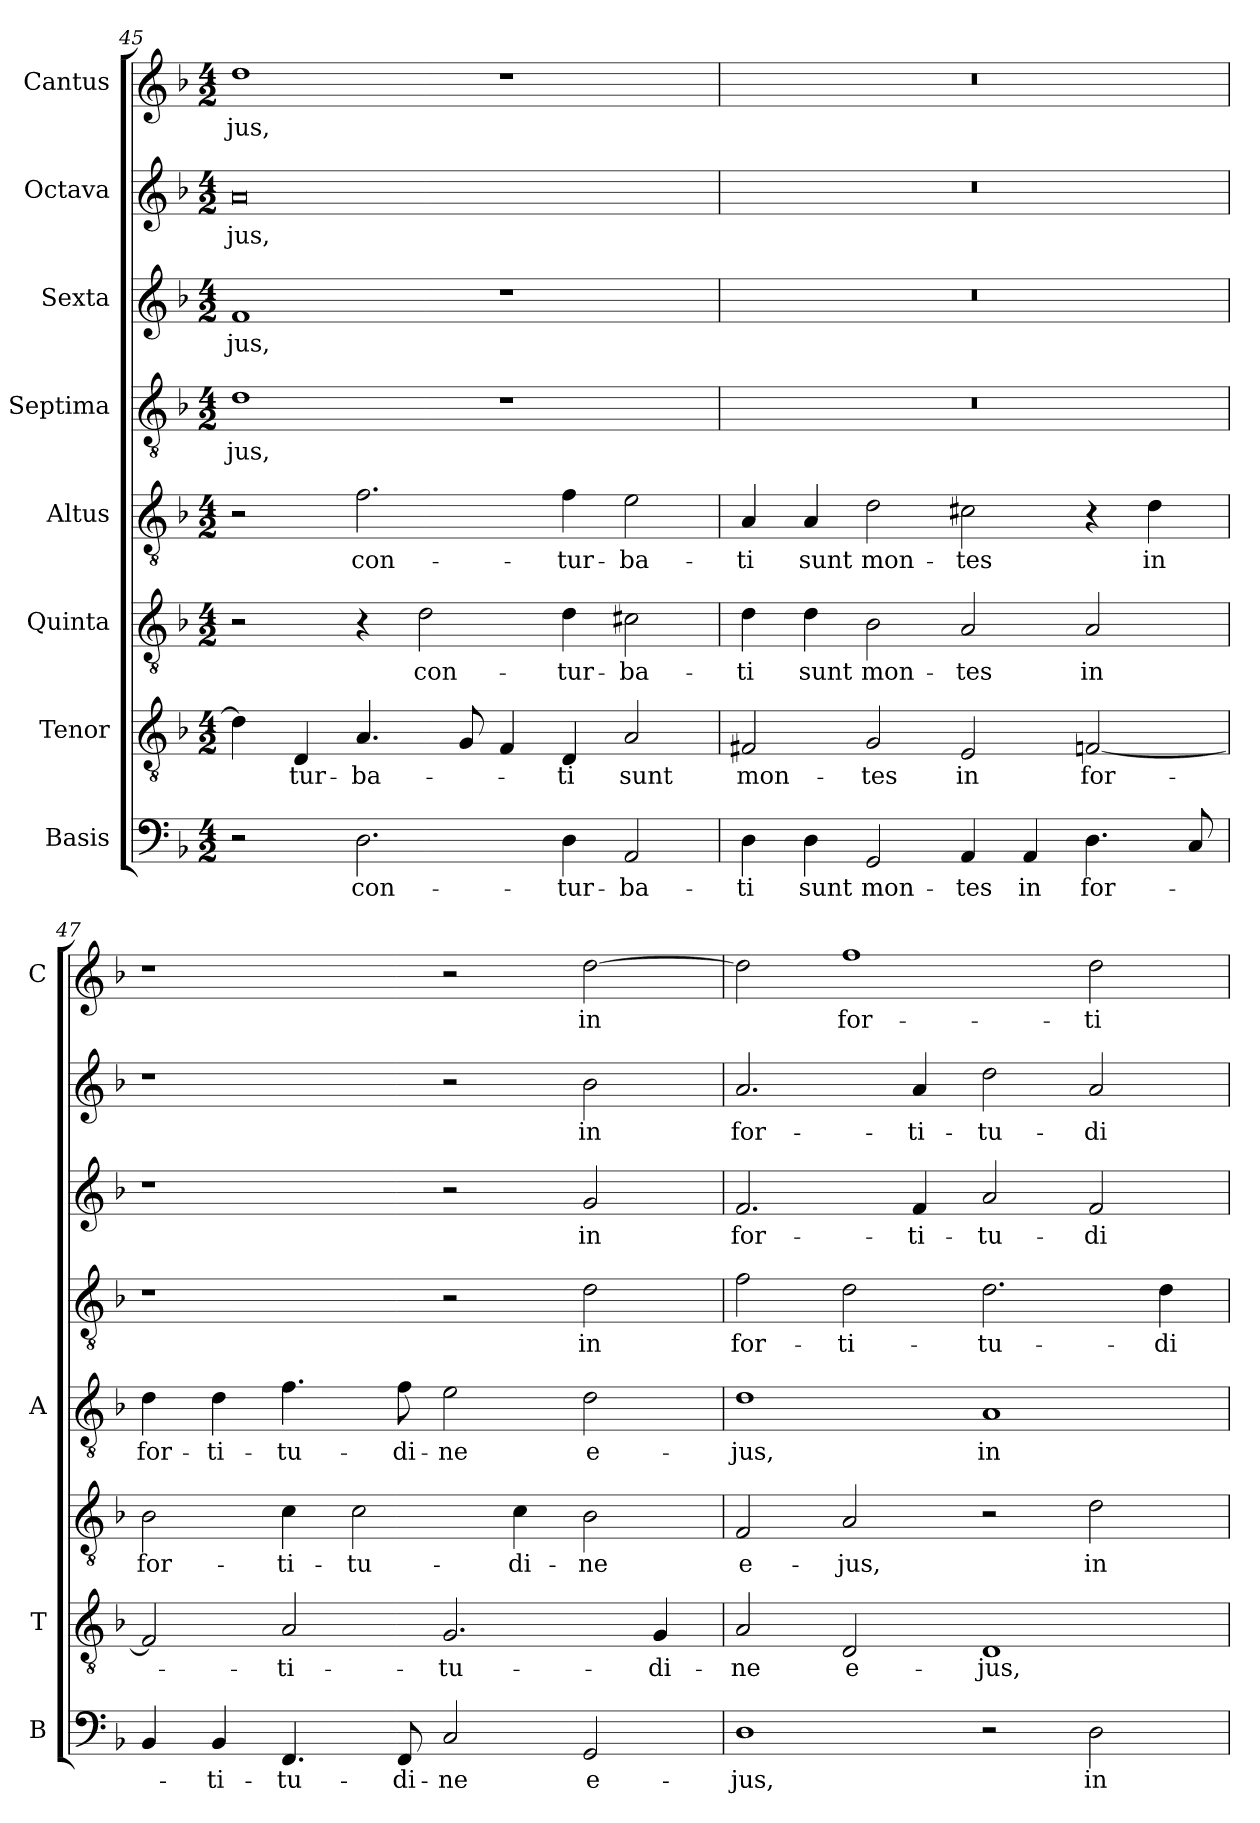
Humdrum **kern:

**kern	**text	**kern	**text	**kern	**text	**kern	**text	**kern	**text	**kern	**text	**kern	**text	**kern	**text
*part8	*part8	*part7	*part7	*part6	*part6	*part5	*part5	*part4	*part4	*part3	*part3	*part2	*part2	*part1	*part1
*staff8	*staff8	*staff7	*staff7	*staff6	*staff6	*staff5	*staff5	*staff4	*staff4	*staff3	*staff3	*staff2	*staff2	*staff1	*staff1
*I"Basis	*	*I"Tenor	*	*I"Quinta	*	*I"Altus	*	*I"Septima	*	*I"Sexta	*	*I"Octava	*	*I"Cantus	*
*I'B	*	*I'T	*	*	*	*I'A	*	*	*	*	*	*	*	*I'C	*
*clefF4	*	*clefGv2	*	*clefGv2	*	*clefGv2	*	*clefGv2	*	*clefG2	*	*clefG2	*	*clefG2	*
*k[b-]	*	*k[b-]	*	*k[b-]	*	*k[b-]	*	*k[b-]	*	*k[b-]	*	*k[b-]	*	*k[b-]	*
*F:	*	*F:	*	*F:	*	*F:	*	*F:	*	*F:	*	*F:	*	*F:	*
*M4/2	*	*M4/2	*	*M4/2	*	*M4/2	*	*M4/2	*	*M4/2	*	*M4/2	*	*M4/2	*
=45	=45	=45	=45	=45	=45	=45	=45	=45	=45	=45	=45	=45	=45	=45	=45
!	!	!	!	!	!	!	!	!	!LO:LY:b	!	!LO:LY:b	!	!LO:LY:b	!	!LO:LY:b
2r	.	4d\]	.	2r	.	2r	.	1d	-jus,	1f	-jus,	0a	-jus,	1dd	-jus,
!	!	!	!LO:LY:b	!	!	!	!	!	!	!	!	!	!	!	!
.	.	4D/	-tur-	.	.	.	.	.	.	.	.	.	.	.	.
!	!LO:LY:b	!	!LO:LY:b	!	!	!	!LO:LY:b	!	!	!	!	!	!	!	!
2.D\	con-	4.A/	-ba-	4r	.	2.f\	con-	.	.	.	.	.	.	.	.
!	!	!	!	!	!LO:LY:b	!	!	!	!	!	!	!	!	!	!
.	.	.	.	2d\	con-	.	.	.	.	.	.	.	.	.	.
.	.	8G/	.	.	.	.	.	.	.	.	.	.	.	.	.
.	.	4F/	.	.	.	.	.	1r	.	1r	.	.	.	1r	.
!	!LO:LY:b	!	!LO:LY:b	!	!LO:LY:b	!	!LO:LY:b	!	!	!	!	!	!	!	!
4D\	-tur-	4D/	-ti	4d\	-tur-	4f\	-tur-	.	.	.	.	.	.	.	.
!	!LO:LY:b	!	!LO:LY:b	!	!LO:LY:b	!	!LO:LY:b	!	!	!	!	!	!	!	!
2AA/	-ba-	2A/	sunt	2c#X\	-ba-	2e\	-ba-	.	.	.	.	.	.	.	.
!!LO:LB:g=z
=46	=46	=46	=46	=46	=46	=46	=46	=46	=46	=46	=46	=46	=46	=46	=46
!	!LO:LY:b	!	!LO:LY:b	!	!LO:LY:b	!	!LO:LY:b	!	!	!	!	!	!	!	!
4D\	-ti	2F#X/	mon-	4d\	-ti	4A/	-ti	0r	.	0r	.	0r	.	0r	.
!	!LO:LY:b	!	!	!	!LO:LY:b	!	!LO:LY:b	!	!	!	!	!	!	!	!
4D\	sunt	.	.	4d\	sunt	4A/	sunt	.	.	.	.	.	.	.	.
!	!LO:LY:b	!	!LO:LY:b	!	!LO:LY:b	!	!LO:LY:b	!	!	!	!	!	!	!	!
2GG/	mon-	2G/	-tes	2B-\	mon-	2d\	mon-	.	.	.	.	.	.	.	.
!	!LO:LY:b	!	!LO:LY:b	!	!LO:LY:b	!	!LO:LY:b	!	!	!	!	!	!	!	!
4AA/	-tes	2E/	in	2A/	-tes	2c#X\	-tes	.	.	.	.	.	.	.	.
!	!LO:LY:b	!	!	!	!	!	!	!	!	!	!	!	!	!	!
4AA/	in	.	.	.	.	.	.	.	.	.	.	.	.	.	.
!	!LO:LY:b	!	!LO:LY:b	!	!LO:LY:b	!	!	!	!	!	!	!	!	!	!
4.D\	for-	[2Fn/	for-	2A/	in	4r	.	.	.	.	.	.	.	.	.
!	!	!	!	!	!	!	!LO:LY:b	!	!	!	!	!	!	!	!
.	.	.	.	.	.	4d\	in	.	.	.	.	.	.	.	.
8C/	.	.	.	.	.	.	.	.	.	.	.	.	.	.	.
=47	=47	=47	=47	=47	=47	=47	=47	=47	=47	=47	=47	=47	=47	=47	=47
!	!	!	!	!	!LO:LY:b	!	!LO:LY:b	!	!	!	!	!	!	!	!
4BB-/	.	2F/]	.	2B-\	for-	4d\	for-	1r	.	1r	.	1r	.	1r	.
!	!LO:LY:b	!	!	!	!	!	!LO:LY:b	!	!	!	!	!	!	!	!
4BB-/	-ti-	.	.	.	.	4d\	-ti-	.	.	.	.	.	.	.	.
!	!LO:LY:b	!	!LO:LY:b	!	!LO:LY:b	!	!LO:LY:b	!	!	!	!	!	!	!	!
4.FF/	-tu-	2A/	-ti-	4c\	-ti-	4.f\	-tu-	.	.	.	.	.	.	.	.
!	!	!	!	!	!LO:LY:b	!	!	!	!	!	!	!	!	!	!
.	.	.	.	2c\	-tu-	.	.	.	.	.	.	.	.	.	.
!	!LO:LY:b	!	!	!	!	!	!LO:LY:b	!	!	!	!	!	!	!	!
8FF/	-di-	.	.	.	.	8f\	-di-	.	.	.	.	.	.	.	.
!	!LO:LY:b	!	!LO:LY:b	!	!	!	!LO:LY:b	!	!	!	!	!	!	!	!
2C/	-ne	2.G/	-tu-	.	.	2e\	-ne	2r	.	2r	.	2r	.	2r	.
!	!	!	!	!	!LO:LY:b	!	!	!	!	!	!	!	!	!	!
.	.	.	.	4c\	-di-	.	.	.	.	.	.	.	.	.	.
!	!LO:LY:b	!	!	!	!LO:LY:b	!	!LO:LY:b	!	!LO:LY:b	!	!LO:LY:b	!	!LO:LY:b	!	!LO:LY:b
2GG/	e-	.	.	2B-\	-ne	2d\	e-	2d\	in	2g/	in	2b-\	in	[2dd\	in
!	!	!	!LO:LY:b	!	!	!	!	!	!	!	!	!	!	!	!
.	.	4G/	-di-	.	.	.	.	.	.	.	.	.	.	.	.
=48	=48	=48	=48	=48	=48	=48	=48	=48	=48	=48	=48	=48	=48	=48	=48
!	!LO:LY:b	!	!LO:LY:b	!	!LO:LY:b	!	!LO:LY:b	!	!LO:LY:b	!	!LO:LY:b	!	!LO:LY:b	!	!
1D	-jus,	2A/	-ne	2F/	e-	1d	-jus,	2f\	for-	2.f/	for-	2.a/	for-	2dd\]	.
!	!	!	!LO:LY:b	!	!LO:LY:b	!	!	!	!LO:LY:b	!	!	!	!	!	!LO:LY:b
.	.	2D/	e-	2A/	-jus,	.	.	2d\	-ti-	.	.	.	.	1ff	for-
!	!	!	!	!	!	!	!	!	!	!	!LO:LY:b	!	!LO:LY:b	!	!
.	.	.	.	.	.	.	.	.	.	4f/	-ti-	4a/	-ti-	.	.
!	!	!	!LO:LY:b	!	!	!	!LO:LY:b	!	!LO:LY:b	!	!LO:LY:b	!	!LO:LY:b	!	!
2r	.	1D	-jus,	2r	.	1A	in	2.d\	-tu-	2a/	-tu-	2dd\	-tu-	.	.
!	!LO:LY:b	!	!	!	!LO:LY:b	!	!	!	!	!	!LO:LY:b	!	!LO:LY:b	!	!LO:LY:b
2D\	in	.	.	2d\	in	.	.	.	.	2f/	-di-	2a/	-di-	2dd\	-ti-
!	!	!	!	!	!	!	!	!	!LO:LY:b	!	!	!	!	!	!
.	.	.	.	.	.	.	.	4d\	-di-	.	.	.	.	.	.
=	=	=	=	=	=	=	=	=	=	=	=	=	=	=	=
*-	*-	*-	*-	*-	*-	*-	*-	*-	*-	*-	*-	*-	*-	*-	*-
